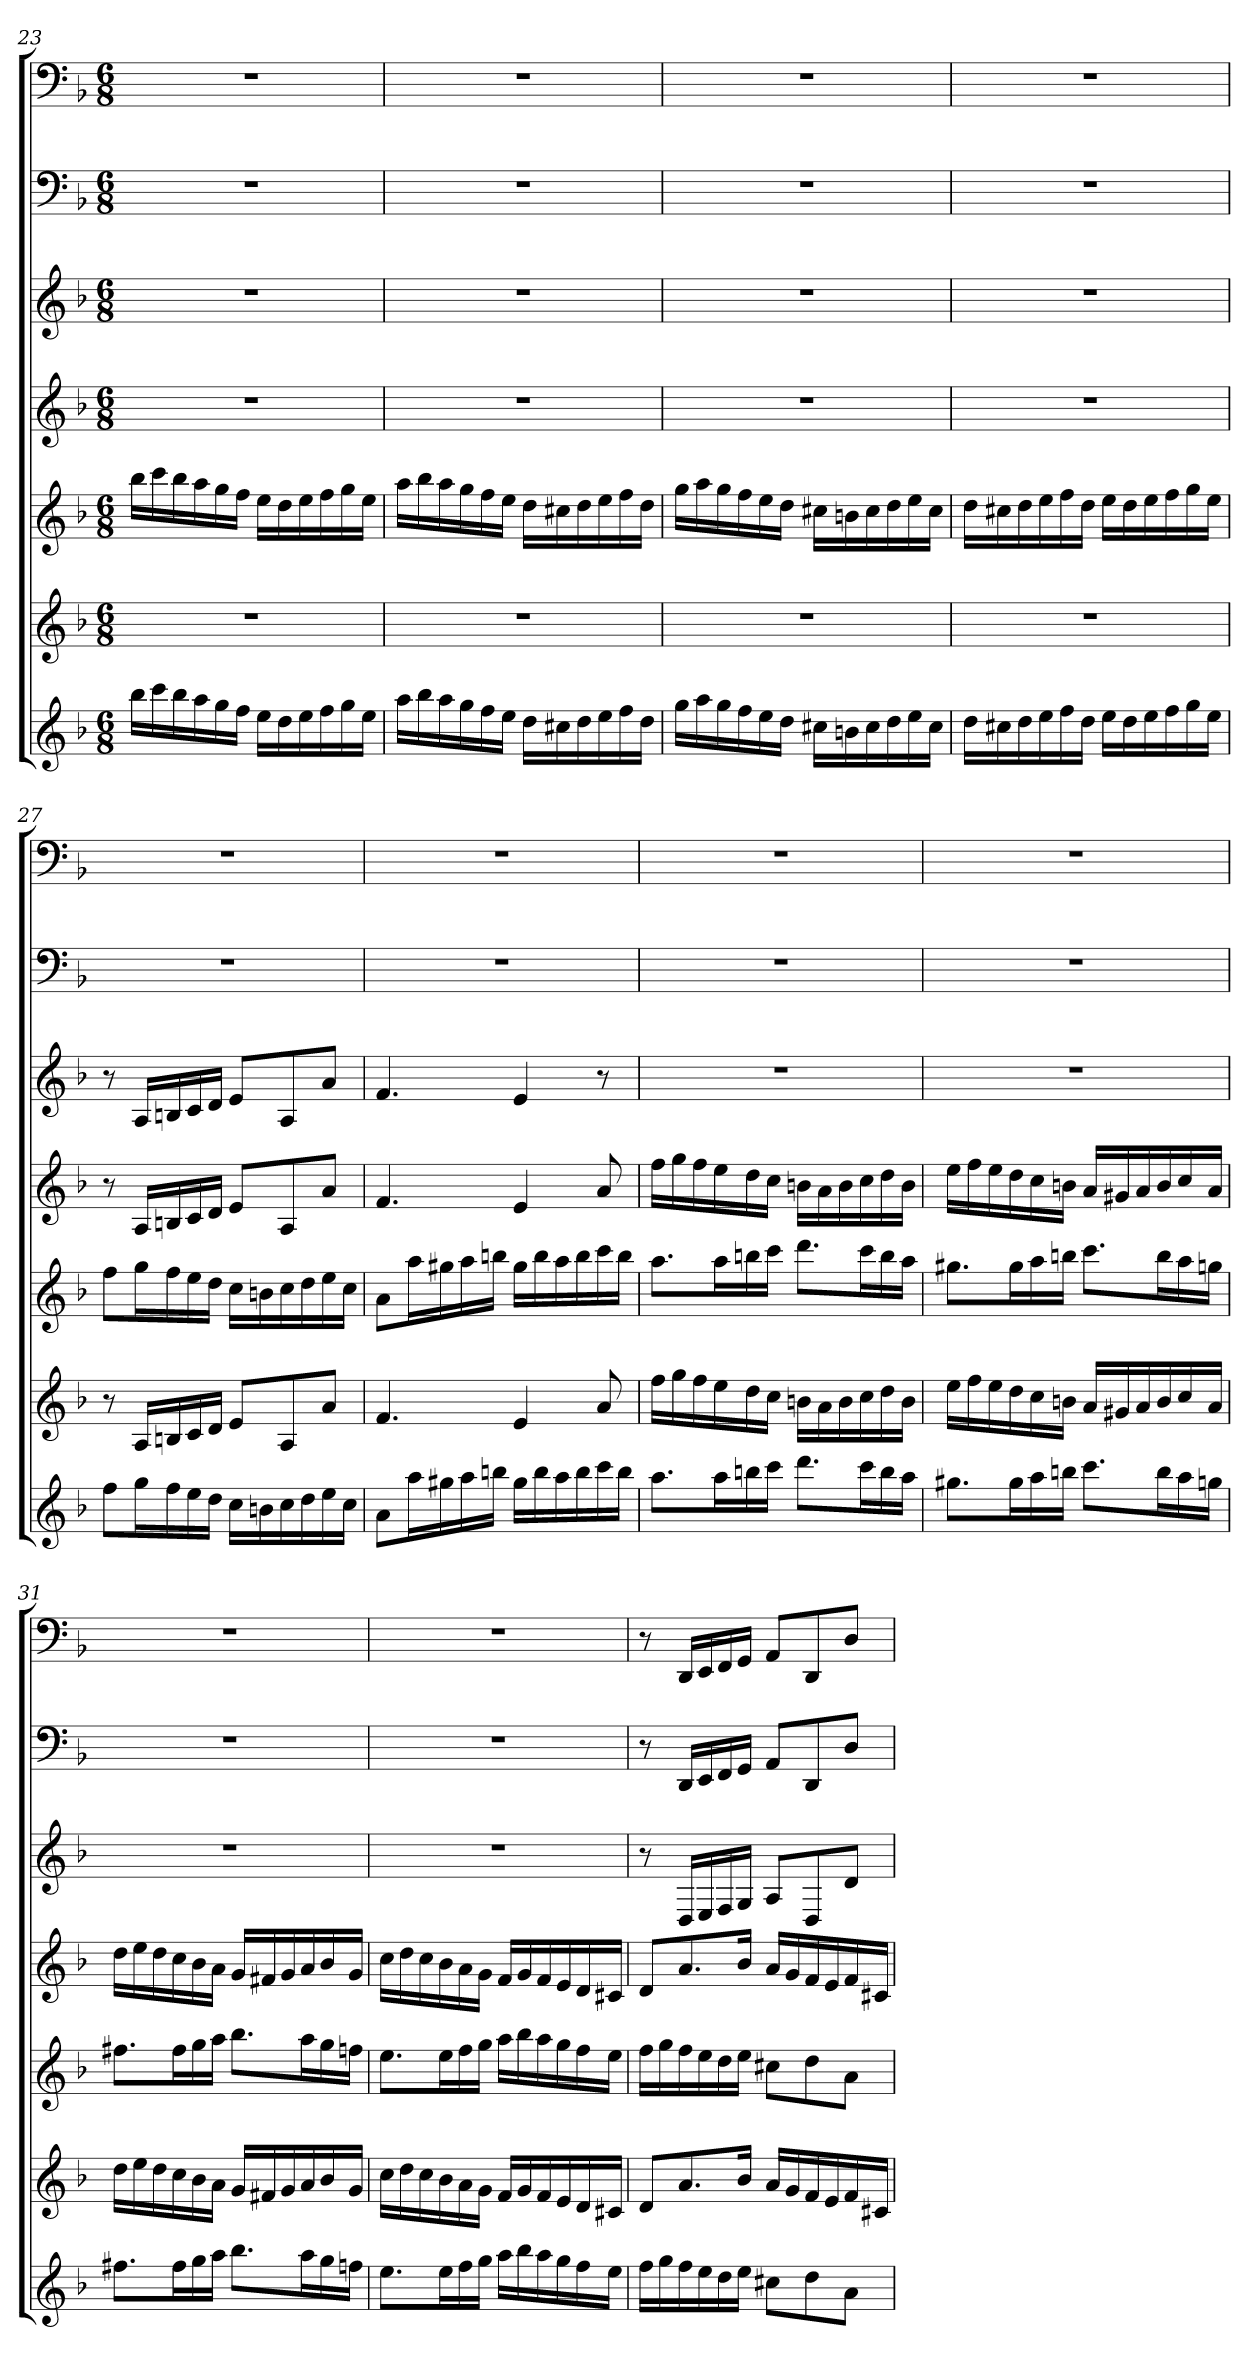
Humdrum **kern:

**kern	**kern	**kern	**kern	**kern	**kern	**kern
*part7	*part6	*part5	*part4	*part3	*part2	*part1
*staff7	*staff6	*staff5	*staff4	*staff3	*staff2	*staff1
*k[b-]	*k[b-]	*k[b-]	*k[b-]	*k[b-]	*k[b-]	*k[b-]
*d:	*d:	*d:	*d:	*d:	*d:	*d:
*M6/8	*M6/8	*M6/8	*M6/8	*M6/8	*M6/8	*M6/8
=23	=23	=23	=23	=23	=23	=23
16bb-LL	2.r	16bb-LL	2.r	2.r	2.r	2.r
16ccc	.	16ccc	.	.	.	.
16bb-	.	16bb-	.	.	.	.
16aa	.	16aa	.	.	.	.
16gg	.	16gg	.	.	.	.
16ffJJ	.	16ffJJ	.	.	.	.
16eeLL	.	16eeLL	.	.	.	.
16dd	.	16dd	.	.	.	.
16ee	.	16ee	.	.	.	.
16ff	.	16ff	.	.	.	.
16gg	.	16gg	.	.	.	.
16eeJJ	.	16eeJJ	.	.	.	.
=24	=24	=24	=24	=24	=24	=24
16aaLL	2.r	16aaLL	2.r	2.r	2.r	2.r
16bb-	.	16bb-	.	.	.	.
16aa	.	16aa	.	.	.	.
16gg	.	16gg	.	.	.	.
16ff	.	16ff	.	.	.	.
16eeJJ	.	16eeJJ	.	.	.	.
16ddLL	.	16ddLL	.	.	.	.
16cc#X	.	16cc#X	.	.	.	.
16dd	.	16dd	.	.	.	.
16ee	.	16ee	.	.	.	.
16ff	.	16ff	.	.	.	.
16ddJJ	.	16ddJJ	.	.	.	.
=25	=25	=25	=25	=25	=25	=25
16ggLL	2.r	16ggLL	2.r	2.r	2.r	2.r
16aa	.	16aa	.	.	.	.
16gg	.	16gg	.	.	.	.
16ff	.	16ff	.	.	.	.
16ee	.	16ee	.	.	.	.
16ddJJ	.	16ddJJ	.	.	.	.
16cc#XLL	.	16cc#XLL	.	.	.	.
16bn	.	16bn	.	.	.	.
16cc#	.	16cc#	.	.	.	.
16dd	.	16dd	.	.	.	.
16ee	.	16ee	.	.	.	.
16cc#JJ	.	16cc#JJ	.	.	.	.
=26	=26	=26	=26	=26	=26	=26
16ddLL	2.r	16ddLL	2.r	2.r	2.r	2.r
16cc#X	.	16cc#X	.	.	.	.
16dd	.	16dd	.	.	.	.
16ee	.	16ee	.	.	.	.
16ff	.	16ff	.	.	.	.
16ddJJ	.	16ddJJ	.	.	.	.
16eeLL	.	16eeLL	.	.	.	.
16dd	.	16dd	.	.	.	.
16ee	.	16ee	.	.	.	.
16ff	.	16ff	.	.	.	.
16gg	.	16gg	.	.	.	.
16eeJJ	.	16eeJJ	.	.	.	.
=27	=27	=27	=27	=27	=27	=27
8ffL	8r	8ffL	8r	8r	2.r	2.r
16ggL	16ALL	16ggL	16ALL	16ALL	.	.
16ff	16Bn	16ff	16Bn	16Bn	.	.
16ee	16c	16ee	16c	16c	.	.
16ddJJ	16dJJ	16ddJJ	16dJJ	16dJJ	.	.
16ccLL	8eL	16ccLL	8eL	8eL	.	.
16bn	.	16bn	.	.	.	.
16cc	8A	16cc	8A	8A	.	.
16dd	.	16dd	.	.	.	.
16ee	8aJ	16ee	8aJ	8aJ	.	.
16ccJJ	.	16ccJJ	.	.	.	.
=28	=28	=28	=28	=28	=28	=28
8aL	4.f	8aL	4.f	4.f	2.r	2.r
16aaL	.	16aaL	.	.	.	.
16gg#X	.	16gg#X	.	.	.	.
16aa	.	16aa	.	.	.	.
16bbnJJ	.	16bbnJJ	.	.	.	.
16gg#LL	4e	16gg#LL	4e	4e	.	.
16bb	.	16bb	.	.	.	.
16aa	.	16aa	.	.	.	.
16bb	.	16bb	.	.	.	.
16ccc	8a	16ccc	8a	8r	.	.
16bbJJ	.	16bbJJ	.	.	.	.
=29	=29	=29	=29	=29	=29	=29
8.aaL	16ffLL	8.aaL	16ffLL	2.r	2.r	2.r
.	16gg	.	16gg	.	.	.
.	16ff	.	16ff	.	.	.
16aaL	16ee	16aaL	16ee	.	.	.
16bbn	16dd	16bbn	16dd	.	.	.
16cccJJ	16ccJJ	16cccJJ	16ccJJ	.	.	.
8.dddL	16bnLL	8.dddL	16bnLL	.	.	.
.	16a	.	16a	.	.	.
.	16b	.	16b	.	.	.
16cccL	16cc	16cccL	16cc	.	.	.
16bb	16dd	16bb	16dd	.	.	.
16aaJJ	16bJJ	16aaJJ	16bJJ	.	.	.
=30	=30	=30	=30	=30	=30	=30
8.gg#XL	16eeLL	8.gg#XL	16eeLL	2.r	2.r	2.r
.	16ff	.	16ff	.	.	.
.	16ee	.	16ee	.	.	.
16gg#L	16dd	16gg#L	16dd	.	.	.
16aa	16cc	16aa	16cc	.	.	.
16bbnJJ	16bnJJ	16bbnJJ	16bnJJ	.	.	.
8.cccL	16aLL	8.cccL	16aLL	.	.	.
.	16g#X	.	16g#X	.	.	.
.	16a	.	16a	.	.	.
16bbL	16b	16bbL	16b	.	.	.
16aa	16cc	16aa	16cc	.	.	.
16ggnJJ	16aJJ	16ggnJJ	16aJJ	.	.	.
=31	=31	=31	=31	=31	=31	=31
8.ff#XL	16ddLL	8.ff#XL	16ddLL	2.r	2.r	2.r
.	16ee	.	16ee	.	.	.
.	16dd	.	16dd	.	.	.
16ff#L	16cc	16ff#L	16cc	.	.	.
16gg	16b-	16gg	16b-	.	.	.
16aaJJ	16aJJ	16aaJJ	16aJJ	.	.	.
8.bb-L	16gLL	8.bb-L	16gLL	.	.	.
.	16f#X	.	16f#X	.	.	.
.	16g	.	16g	.	.	.
16aaL	16a	16aaL	16a	.	.	.
16gg	16b-	16gg	16b-	.	.	.
16ffnJJ	16gJJ	16ffnJJ	16gJJ	.	.	.
=32	=32	=32	=32	=32	=32	=32
8.eeL	16ccLL	8.eeL	16ccLL	2.r	2.r	2.r
.	16dd	.	16dd	.	.	.
.	16cc	.	16cc	.	.	.
16eeL	16b-	16eeL	16b-	.	.	.
16ff	16a	16ff	16a	.	.	.
16ggJJ	16gJJ	16ggJJ	16gJJ	.	.	.
16aaLL	16fLL	16aaLL	16fLL	.	.	.
16bb-	16g	16bb-	16g	.	.	.
16aa	16f	16aa	16f	.	.	.
16gg	16e	16gg	16e	.	.	.
16ff	16d	16ff	16d	.	.	.
16eeJJ	16c#XJJ	16eeJJ	16c#XJJ	.	.	.
=33	=33	=33	=33	=33	=33	=33
16ffLL	8dL	16ffLL	8dL	8r	8r	8r
16gg	.	16gg	.	.	.	.
16ff	8.a	16ff	8.a	16DLL	16DDLL	16DDLL
16ee	.	16ee	.	16E	16EE	16EE
16dd	.	16dd	.	16F	16FF	16FF
16eeJJ	16b-Jk	16eeJJ	16b-Jk	16GJJ	16GGJJ	16GGJJ
8cc#XL	16aLL	8cc#XL	16aLL	8AL	8AAL	8AAL
.	16g	.	16g	.	.	.
8dd	16f	8dd	16f	8D	8DD	8DD
.	16e	.	16e	.	.	.
8aJ	16f	8aJ	16f	8dJ	8DJ	8DJ
.	16c#XJJ	.	16c#XJJ	.	.	.
=	=	=	=	=	=	=
*-	*-	*-	*-	*-	*-	*-
